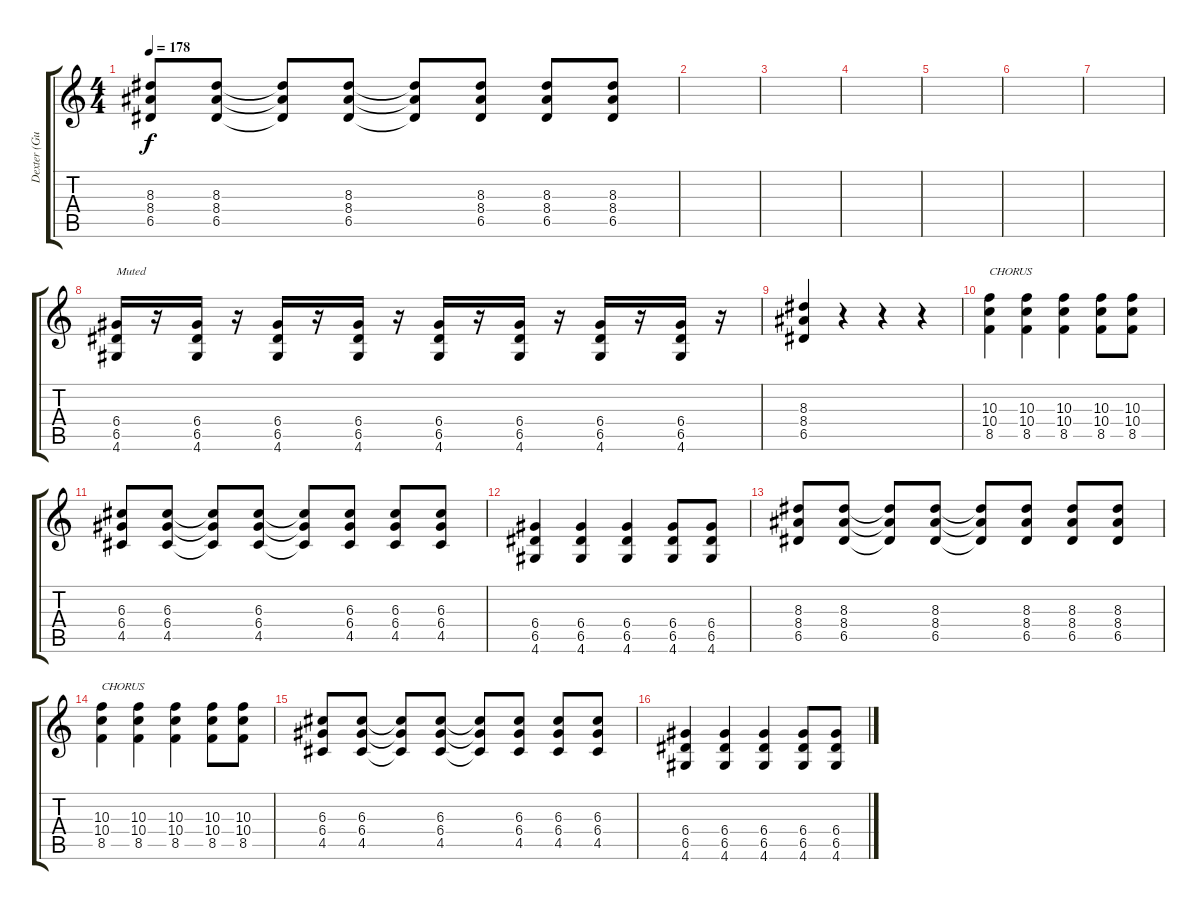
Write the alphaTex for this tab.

\track ("Dexter (Guitar)" "Dexter (Gu") {instrument distortionguitar}
\staff {score tabs}
\tuning (E4 B3 G3 D3 A2 E2) {hide}
\ts (4 4)
\tempo 178
\clef g2
\ks c
(8.3 8.4 6.5).8{dy f} (8.3 8.4 6.5).8 (8.3{t} 8.4{t} 6.5{t}).8 (8.3 8.4 6.5).8 (8.3{t} 8.4{t} 6.5{t}).8 (8.3 8.4 6.5).8 (8.3 8.4 6.5).8 (8.3 8.4 6.5).8 |
|
|
|
|
|
|
(6.4 6.5 4.6).16{txt "Muted"} r.16 (6.4 6.5 4.6).16 r.16 (6.4 6.5 4.6).16 r.16 (6.4 6.5 4.6).16 r.16 (6.4 6.5 4.6).16 r.16 (6.4 6.5 4.6).16 r.16 (6.4 6.5 4.6).16 r.16 (6.4 6.5 4.6).16 r.16 |
(8.3 8.4 6.5).4 r.4 r.4 r.4 |
(10.3 10.4 8.5).4{txt "CHORUS"} (10.3 10.4 8.5).4 (10.3 10.4 8.5).4 (10.3 10.4 8.5).8 (10.3 10.4 8.5).8 |
(6.3 6.4 4.5).8 (6.3 6.4 4.5).8 (6.3{t} 6.4{t} 4.5{t}).8 (6.3 6.4 4.5).8 (6.3{t} 6.4{t} 4.5{t}).8 (6.3 6.4 4.5).8 (6.3 6.4 4.5).8 (6.3 6.4 4.5).8 |
(6.4 6.5 4.6).4 (6.4 6.5 4.6).4 (6.4 6.5 4.6).4 (6.4 6.5 4.6).8 (6.4 6.5 4.6).8 |
(8.3 8.4 6.5).8 (8.3 8.4 6.5).8 (8.3{t} 8.4{t} 6.5{t}).8 (8.3 8.4 6.5).8 (8.3{t} 8.4{t} 6.5{t}).8 (8.3 8.4 6.5).8 (8.3 8.4 6.5).8 (8.3 8.4 6.5).8 |
(10.3 10.4 8.5).4{txt "CHORUS"} (10.3 10.4 8.5).4 (10.3 10.4 8.5).4 (10.3 10.4 8.5).8 (10.3 10.4 8.5).8 |
(6.3 6.4 4.5).8 (6.3 6.4 4.5).8 (6.3{t} 6.4{t} 4.5{t}).8 (6.3 6.4 4.5).8 (6.3{t} 6.4{t} 4.5{t}).8 (6.3 6.4 4.5).8 (6.3 6.4 4.5).8 (6.3 6.4 4.5).8 |
(6.4 6.5 4.6).4 (6.4 6.5 4.6).4 (6.4 6.5 4.6).4 (6.4 6.5 4.6).8 (6.4 6.5 4.6).8
